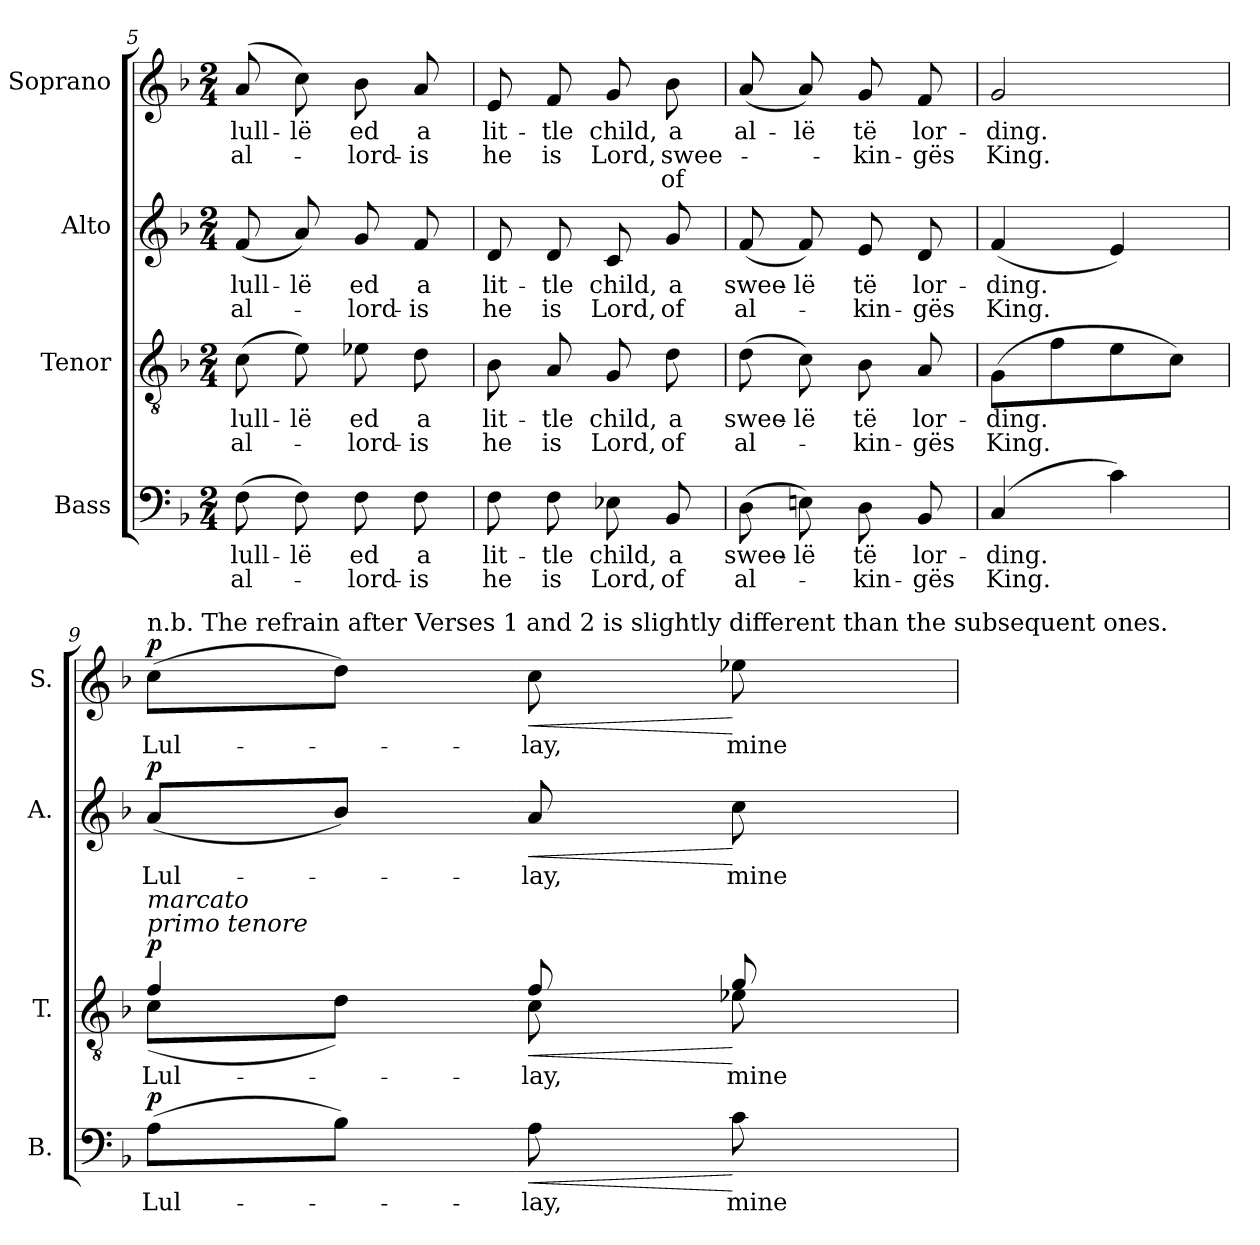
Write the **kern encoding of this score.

**kern	**text	**text	**dynam	**kern	**text	**text	**dynam	**kern	**text	**text	**dynam	**kern	**text	**text	**text	**dynam
*part4	*part4	*part4	*part4	*part3	*part3	*part3	*part3	*part2	*part2	*part2	*part2	*part1	*part1	*part1	*part1	*part1
*staff4	*staff4	*staff4	*staff4	*staff3	*staff3	*staff3	*staff3	*staff2	*staff2	*staff2	*staff2	*staff1	*staff1	*staff1	*staff1	*staff1
*I"Bass	*	*	*	*I"Tenor	*	*	*	*I"Alto	*	*	*	*I"Soprano	*	*	*	*
*I'B.	*	*	*	*I'T.	*	*	*	*I'A.	*	*	*	*I'S.	*	*	*	*
!!LO:LB:g=z
*clefF4	*	*	*	*clefGv2	*	*	*	*clefG2	*	*	*	*clefG2	*	*	*	*
*	*	*	*	*ITrd7c12	*	*	*	*	*	*	*	*	*	*	*	*
*k[b-]	*	*	*	*k[b-]	*	*	*	*k[b-]	*	*	*	*k[b-]	*	*	*	*
*F:	*	*	*	*F:	*	*	*	*F:	*	*	*	*F:	*	*	*	*
*M2/4	*	*	*	*M2/4	*	*	*	*M2/4	*	*	*	*M2/4	*	*	*	*
=5	=5	=5	=5	=5	=5	=5	=5	=5	=5	=5	=5	=5	=5	=5	=5	=5
!	!LO:LY:b:color=#000000	!LO:LY:b:color=#000000	!	!	!	!	!	!	!	!	!	!	!	!	!	!
!	!	!	!	!	!LO:LY:b:color=#000000	!LO:LY:b:color=#000000	!	!	!	!	!	!	!	!	!	!
!	!	!	!	!	!	!	!	!	!LO:LY:b:color=#000000	!LO:LY:b:color=#000000	!	!	!	!	!	!
!	!	!	!	!	!	!	!	!	!	!	!	!	!LO:LY:b:color=#000000	!LO:LY:b:color=#000000	!	!
(8Fi\	lull-	al-	.	(8Ci\	lull-	al-	.	(8fi/	lull-	al-	.	(8ai/	lull-	al-	.	.
!	!LO:LY:b:color=#000000	!	!	!	!	!	!	!	!	!	!	!	!	!	!	!
!	!	!	!	!	!LO:LY:b:color=#000000	!	!	!	!	!	!	!	!	!	!	!
!	!	!	!	!	!	!	!	!	!LO:LY:b:color=#000000	!	!	!	!	!	!	!
!	!	!	!	!	!	!	!	!	!	!	!	!	!LO:LY:b:color=#000000	!	!	!
8Fi\)	-lë	.	.	8Ei\)	-lë	.	.	8ai/)	-lë	.	.	8cci\)	-lë	.	.	.
!	!LO:LY:b:color=#000000	!LO:LY:b:color=#000000	!	!	!	!	!	!	!	!	!	!	!	!	!	!
!	!	!	!	!	!LO:LY:b:color=#000000	!LO:LY:b:color=#000000	!	!	!	!	!	!	!	!	!	!
!	!	!	!	!	!	!	!	!	!LO:LY:b:color=#000000	!LO:LY:b:color=#000000	!	!	!	!	!	!
!	!	!	!	!	!	!	!	!	!	!	!	!	!LO:LY:b:color=#000000	!LO:LY:b:color=#000000	!	!
8Fi\	-ed	lord-	.	8E-Xi\	-ed	lord-	.	8gi/	-ed	lord-	.	8b-i\	-ed	lord-	.	.
!	!LO:LY:b:color=#000000	!LO:LY:b:color=#000000	!	!	!	!	!	!	!	!	!	!	!	!	!	!
!	!	!	!	!	!LO:LY:b:color=#000000	!LO:LY:b:color=#000000	!	!	!	!	!	!	!	!	!	!
!	!	!	!	!	!	!	!	!	!LO:LY:b:color=#000000	!LO:LY:b:color=#000000	!	!	!	!	!	!
!	!	!	!	!	!	!	!	!	!	!	!	!	!LO:LY:b:color=#000000	!LO:LY:b:color=#000000	!	!
8Fi\	a	-is	.	8Di\	a	-is	.	8fi/	a	-is	.	8ai/	a	-is	.	.
=6	=6	=6	=6	=6	=6	=6	=6	=6	=6	=6	=6	=6	=6	=6	=6	=6
!	!LO:LY:b:color=#000000	!LO:LY:b:color=#000000	!	!	!	!	!	!	!	!	!	!	!	!	!	!
!	!	!	!	!	!LO:LY:b:color=#000000	!LO:LY:b:color=#000000	!	!	!	!	!	!	!	!	!	!
!	!	!	!	!	!	!	!	!	!LO:LY:b:color=#000000	!LO:LY:b:color=#000000	!	!	!	!	!	!
!	!	!	!	!	!	!	!	!	!	!	!	!	!LO:LY:b:color=#000000	!LO:LY:b:color=#000000	!	!
8Fi\	lit-	he	.	8BB-i\	lit-	he	.	8di/	lit-	he	.	8ei/	lit-	he	.	.
!	!LO:LY:b:color=#000000	!LO:LY:b:color=#000000	!	!	!	!	!	!	!	!	!	!	!	!	!	!
!	!	!	!	!	!LO:LY:b:color=#000000	!LO:LY:b:color=#000000	!	!	!	!	!	!	!	!	!	!
!	!	!	!	!	!	!	!	!	!LO:LY:b:color=#000000	!LO:LY:b:color=#000000	!	!	!	!	!	!
!	!	!	!	!	!	!	!	!	!	!	!	!	!LO:LY:b:color=#000000	!LO:LY:b:color=#000000	!	!
8Fi\	-tle	is	.	8AAi/	-tle	is	.	8di/	-tle	is	.	8fi/	-tle	is	.	.
!	!LO:LY:b:color=#000000	!LO:LY:b:color=#000000	!	!	!	!	!	!	!	!	!	!	!	!	!	!
!	!	!	!	!	!LO:LY:b:color=#000000	!LO:LY:b:color=#000000	!	!	!	!	!	!	!	!	!	!
!	!	!	!	!	!	!	!	!	!LO:LY:b:color=#000000	!LO:LY:b:color=#000000	!	!	!	!	!	!
!	!	!	!	!	!	!	!	!	!	!	!	!	!LO:LY:b:color=#000000	!LO:LY:b:color=#000000	!	!
8E-Xi\	child,	Lord,	.	8GGi/	child,	Lord,	.	8ci/	child,	Lord,	.	8gi/	child,	Lord,	.	.
!	!LO:LY:b:color=#000000	!LO:LY:b:color=#000000	!	!	!	!	!	!	!	!	!	!	!	!	!	!
!	!	!	!	!	!LO:LY:b:color=#000000	!LO:LY:b:color=#000000	!	!	!	!	!	!	!	!	!	!
!	!	!	!	!	!	!	!	!	!LO:LY:b:color=#000000	!LO:LY:b:color=#000000	!	!	!	!	!	!
!	!	!	!	!	!	!	!	!	!	!	!	!	!LO:LY:b:color=#000000	!LO:LY:b:color=#000000	!LO:LY:b:color=#000000	!
8BB-i/	a	of	.	8Di\	a	of	.	8gi/	a	of	.	8b-i\	a	swee-	of	.
=7	=7	=7	=7	=7	=7	=7	=7	=7	=7	=7	=7	=7	=7	=7	=7	=7
!	!LO:LY:b:color=#000000	!LO:LY:b:color=#000000	!	!	!	!	!	!	!	!	!	!	!	!	!	!
!	!	!	!	!	!LO:LY:b:color=#000000	!LO:LY:b:color=#000000	!	!	!	!	!	!	!	!	!	!
!	!	!	!	!	!	!	!	!	!LO:LY:b:color=#000000	!LO:LY:b:color=#000000	!	!	!	!	!	!
!	!	!	!	!	!	!	!	!	!	!	!	!	!LO:LY:b:color=#000000	!	!	!
(8Di\	swee-	al-	.	(8Di\	swee-	al-	.	(8fi/	swee-	al-	.	(8ai/	al-	.	.	.
!	!LO:LY:b:color=#000000	!	!	!	!	!	!	!	!	!	!	!	!	!	!	!
!	!	!	!	!	!LO:LY:b:color=#000000	!	!	!	!	!	!	!	!	!	!	!
!	!	!	!	!	!	!	!	!	!LO:LY:b:color=#000000	!	!	!	!	!	!	!
!	!	!	!	!	!	!	!	!	!	!	!	!	!LO:LY:b:color=#000000	!	!	!
8Eni\)	-lë	.	.	8Ci\)	-lë	.	.	8fi/)	-lë	.	.	8ai/)	-lë	.	.	.
!	!LO:LY:b:color=#000000	!LO:LY:b:color=#000000	!	!	!	!	!	!	!	!	!	!	!	!	!	!
!	!	!	!	!	!LO:LY:b:color=#000000	!LO:LY:b:color=#000000	!	!	!	!	!	!	!	!	!	!
!	!	!	!	!	!	!	!	!	!LO:LY:b:color=#000000	!LO:LY:b:color=#000000	!	!	!	!	!	!
!	!	!	!	!	!	!	!	!	!	!	!	!	!LO:LY:b:color=#000000	!LO:LY:b:color=#000000	!	!
8Di\	-të	kin-	.	8BB-i\	-të	kin-	.	8ei/	-të	kin-	.	8gi/	-të	kin-	.	.
!	!LO:LY:b:color=#000000	!LO:LY:b:color=#000000	!	!	!	!	!	!	!	!	!	!	!	!	!	!
!	!	!	!	!	!LO:LY:b:color=#000000	!LO:LY:b:color=#000000	!	!	!	!	!	!	!	!	!	!
!	!	!	!	!	!	!	!	!	!LO:LY:b:color=#000000	!LO:LY:b:color=#000000	!	!	!	!	!	!
!	!	!	!	!	!	!	!	!	!	!	!	!	!LO:LY:b:color=#000000	!LO:LY:b:color=#000000	!	!
8BB-i/	lor-	-gës	.	8AAi/	lor-	-gës	.	8di/	lor-	-gës	.	8fi/	lor-	-gës	.	.
=8	=8	=8	=8	=8	=8	=8	=8	=8	=8	=8	=8	=8	=8	=8	=8	=8
!	!LO:LY:b:color=#000000	!LO:LY:b:color=#000000	!	!	!	!	!	!	!	!	!	!	!	!	!	!
!	!	!	!	!	!LO:LY:b:color=#000000	!LO:LY:b:color=#000000	!	!	!	!	!	!	!	!	!	!
!	!	!	!	!	!	!	!	!	!LO:LY:b:color=#000000	!LO:LY:b:color=#000000	!	!	!	!	!	!
!	!	!	!	!	!	!	!	!	!	!	!	!	!LO:LY:b:color=#000000	!LO:LY:b:color=#000000	!	!
(4Ci/	-ding.	King.	.	(8GGi\L	-ding.	King.	.	(4fi/	-ding.	King.	.	2gi/	-ding.	King.	.	.
.	.	.	.	8Fi\	.	.	.	.	.	.	.	.	.	.	.	.
4ci\)	.	.	.	8Ei\	.	.	.	4ei/)	.	.	.	.	.	.	.	.
.	.	.	.	8Ci\J)	.	.	.	.	.	.	.	.	.	.	.	.
!!LO:PB:g=z
=9	=9	=9	=9	=9	=9	=9	=9	=9	=9	=9	=9	=9	=9	=9	=9	=9
!	!LO:LY:b:color=#000000	!	!	!	!	!	!	!	!	!	!	!	!	!	!	!
!	!	!	!	!	!LO:LY:b:color=#000000	!	!	!	!	!	!	!	!	!	!	!
*	*	*	*	*^	*	*	*	*	*	*	*	*	*	*	*	*
!	!	!	!	!	!	!	!	!	!	!LO:LY:b:color=#000000	!	!	!	!	!	!	!
!	!	!	!	!	!	!	!	!	!	!	!	!	!LO:TX:a:t=n.b. The refrain after Verses 1 and 2  is slightly different than the subsequent ones.	!	!	!	!
!	!	!	!	!LO:TX:a:i:t=primo tenore	!	!	!	!	!	!	!	!	!	!	!	!	!
!	!	!	!	!LO:TX:i:t=marcato	!	!	!	!	!	!	!	!	!	!	!	!	!
!	!	!	!	!	!	!	!	!	!	!	!	!	!	!LO:LY:b:color=#000000	!	!	!
(8Ai\L	Lul-	.	p	4Fi/	(8Ci\L	Lul-	.	p	(8ai/L	Lul-	.	p	(8cci\L	Lul-	.	.	p
8B-i\J)	.	.	.	.	8Di\J)	.	.	.	8b-i/J)	.	.	.	8ddi\J)	.	.	.	.
!	!LO:LY:b:color=#000000	!	!LO:HP:b	!	!	!	!	!	!	!	!	!	!	!	!	!	!
!	!	!	!	!	!	!LO:LY:b:color=#000000	!	!LO:HP:b	!	!	!	!	!	!	!	!	!
!	!	!	!	!	!	!	!	!	!	!LO:LY:b:color=#000000	!	!LO:HP:b	!	!	!	!	!
!	!	!	!	!	!	!	!	!	!	!	!	!	!	!LO:LY:b:color=#000000	!	!	!LO:HP:b
8Ai\	-lay,	.	<	8Fi/	8Ci\	-lay,	.	<	8ai/	-lay,	.	<	8cci\	-lay,	.	.	<
!	!LO:LY:b:color=#000000	!	!	!	!	!	!	!	!	!	!	!	!	!	!	!	!
!	!	!	!	!	!	!LO:LY:b:color=#000000	!	!	!	!	!	!	!	!	!	!	!
!	!	!	!	!	!	!	!	!	!	!LO:LY:b:color=#000000	!	!	!	!	!	!	!
!	!	!	!	!	!	!	!	!	!	!	!	!	!	!LO:LY:b:color=#000000	!	!	!
8ci\	mine	.	[	8Gi/	8E-Xi\	mine	.	[	8cci\	mine	.	[	8ee-Xi\	mine	.	.	[
*	*	*	*	*v	*v	*	*	*	*	*	*	*	*	*	*	*	*
=	=	=	=	=	=	=	=	=	=	=	=	=	=	=	=	=
*-	*-	*-	*-	*-	*-	*-	*-	*-	*-	*-	*-	*-	*-	*-	*-	*-
